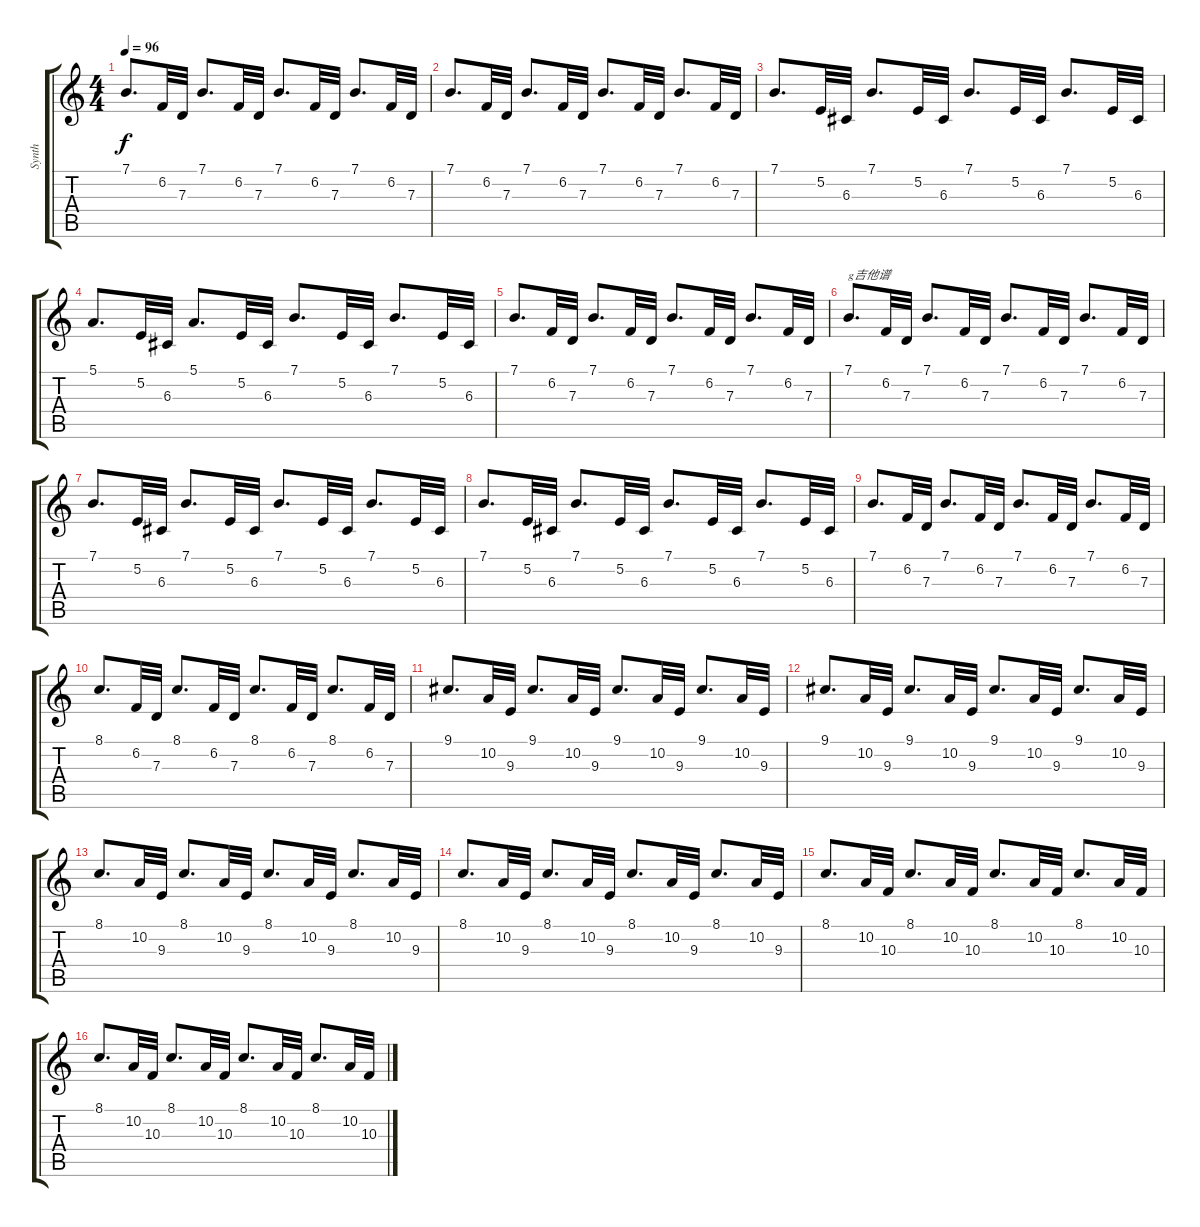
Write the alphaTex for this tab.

\track ("Synth" "Synth") {instrument fx1rain}
\staff {score tabs}
\tuning (E4 B3 G3 D3 A2 E2) {hide}
\ts (4 4)
\tempo 96
\clef g2
\ks c
7.1.8{d dy f} 6.2.32 7.3.32 7.1.8{d} 6.2.32 7.3.32 7.1.8{d} 6.2.32 7.3.32 7.1.8{d} 6.2.32 7.3.32 |
7.1.8{d} 6.2.32 7.3.32 7.1.8{d} 6.2.32 7.3.32 7.1.8{d} 6.2.32 7.3.32 7.1.8{d} 6.2.32 7.3.32 |
7.1.8{d} 5.2.32 6.3.32 7.1.8{d} 5.2.32 6.3.32 7.1.8{d} 5.2.32 6.3.32 7.1.8{d} 5.2.32 6.3.32 |
5.1.8{d} 5.2.32 6.3.32 5.1.8{d} 5.2.32 6.3.32 7.1.8{d} 5.2.32 6.3.32 7.1.8{d} 5.2.32 6.3.32 |
7.1.8{d} 6.2.32 7.3.32 7.1.8{d} 6.2.32 7.3.32 7.1.8{d} 6.2.32 7.3.32 7.1.8{d} 6.2.32 7.3.32 |
7.1.8{d txt "g吉他谱"} 6.2.32 7.3.32 7.1.8{d} 6.2.32 7.3.32 7.1.8{d} 6.2.32 7.3.32 7.1.8{d} 6.2.32 7.3.32 |
7.1.8{d} 5.2.32 6.3.32 7.1.8{d} 5.2.32 6.3.32 7.1.8{d} 5.2.32 6.3.32 7.1.8{d} 5.2.32 6.3.32 |
7.1.8{d} 5.2.32 6.3.32 7.1.8{d} 5.2.32 6.3.32 7.1.8{d} 5.2.32 6.3.32 7.1.8{d} 5.2.32 6.3.32 |
7.1.8{d} 6.2.32 7.3.32 7.1.8{d} 6.2.32 7.3.32 7.1.8{d} 6.2.32 7.3.32 7.1.8{d} 6.2.32 7.3.32 |
8.1.8{d} 6.2.32 7.3.32 8.1.8{d} 6.2.32 7.3.32 8.1.8{d} 6.2.32 7.3.32 8.1.8{d} 6.2.32 7.3.32 |
9.1.8{d} 10.2.32 9.3.32 9.1.8{d} 10.2.32 9.3.32 9.1.8{d} 10.2.32 9.3.32 9.1.8{d} 10.2.32 9.3.32 |
9.1.8{d} 10.2.32 9.3.32 9.1.8{d} 10.2.32 9.3.32 9.1.8{d} 10.2.32 9.3.32 9.1.8{d} 10.2.32 9.3.32 |
8.1.8{d} 10.2.32 9.3.32 8.1.8{d} 10.2.32 9.3.32 8.1.8{d} 10.2.32 9.3.32 8.1.8{d} 10.2.32 9.3.32 |
8.1.8{d} 10.2.32 9.3.32 8.1.8{d} 10.2.32 9.3.32 8.1.8{d} 10.2.32 9.3.32 8.1.8{d} 10.2.32 9.3.32 |
8.1.8{d} 10.2.32 10.3.32 8.1.8{d} 10.2.32 10.3.32 8.1.8{d} 10.2.32 10.3.32 8.1.8{d} 10.2.32 10.3.32 |
8.1.8{d} 10.2.32 10.3.32 8.1.8{d} 10.2.32 10.3.32 8.1.8{d} 10.2.32 10.3.32 8.1.8{d} 10.2.32 10.3.32
